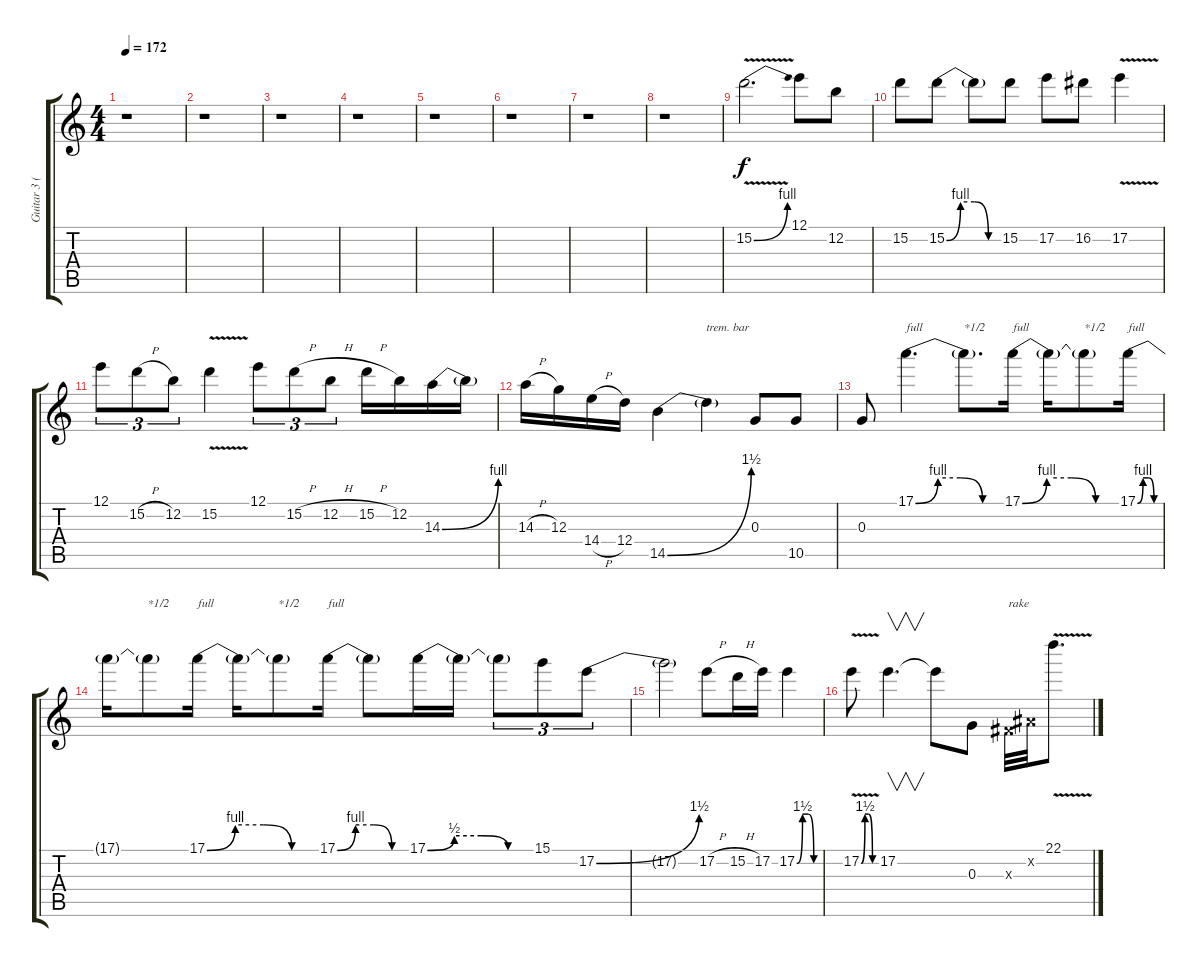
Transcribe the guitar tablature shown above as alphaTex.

\track ("Guitar 3 (Solo)" "Guitar 3 (") {instrument distortionguitar}
\staff {score tabs}
\tuning (E4 B3 G3 D3 A2 E2) {hide}
\ts (4 4)
\tempo 172
\clef g2
\ks c
r.1{dy f} |
r.1 |
r.1 |
r.1 |
r.1 |
r.1 |
r.1 |
r.1 |
15.2{be (bend 0 0 60 4) v}.2{d} 12.1.8 12.2.8 |
15.2.8 15.2{be (custom 0 0 15 4 30 4 45 0 60 0)}.8 15.2{t}.8 15.2.8 17.2.8 16.2.8 17.2{v}.4 |
12.1.8{tu (3 2)} 15.2{h}.8{tu (3 2)} 12.2.8{tu (3 2)} 15.2{v}.4 12.1.8{tu (3 2)} 15.2{h}.8{tu (3 2)} 12.2{h}.8{tu (3 2)} 15.2{h}.16 12.2.16 14.3{be (bend 0 0 60 4)}.16 14.3{t}.16 |
14.3{h}.16 12.3.16 14.4{h}.16 12.4.16 14.5{be (bend 0 0 60 6)}.4 14.5{t}.4{txt "trem. bar"} 0.3.8 10.5.8 |
0.3.8 17.1{be (custom 0 0 15 4 30 4 45 0 60 0)}.4{d txt "full"} 17.1{t}.8{d txt "*1/2"} 17.1{be (custom 0 0 15 4 30 4 45 0 60 0)}.16{txt "full"} 17.1{t}.16 17.1{t}.8{txt "*1/2"} 17.1{be (custom 0 0 15 4 30 4 45 0 60 0)}.16{txt "full"} |
17.1{t}.16 17.1{t}.8{txt "*1/2"} 17.1{be (custom 0 0 15 4 30 4 45 0 60 0)}.16{txt "full"} 17.1{t}.16 17.1{t}.8{txt "*1/2"} 17.1{be (custom 0 0 15 4 30 4 45 0 60 0)}.16{txt "full"} 17.1{t}.8 17.1{be (custom 0 0 15 2 30 2 45 0 60 0)}.16 17.1{t}.16 17.1{t}.8{tu (3 2)} 15.1.8{tu (3 2)} 17.2{be (bend 0 0 60 6)}.8{tu (3 2)} |
17.2{t}.2 17.2{h}.8 15.2{h}.16 17.2.16 17.2{be (custom 0 0 15 6 30 6 45 0 60 0)}.4 |
17.2{be (custom 0 0 15 6 30 6 45 0 60 0) v}.8 17.2.4{v d} 17.2{t}.8 0.3.8 -1.3{x}.32{txt "rake"} -1.2{x}.32 22.1{v}.8{d}
